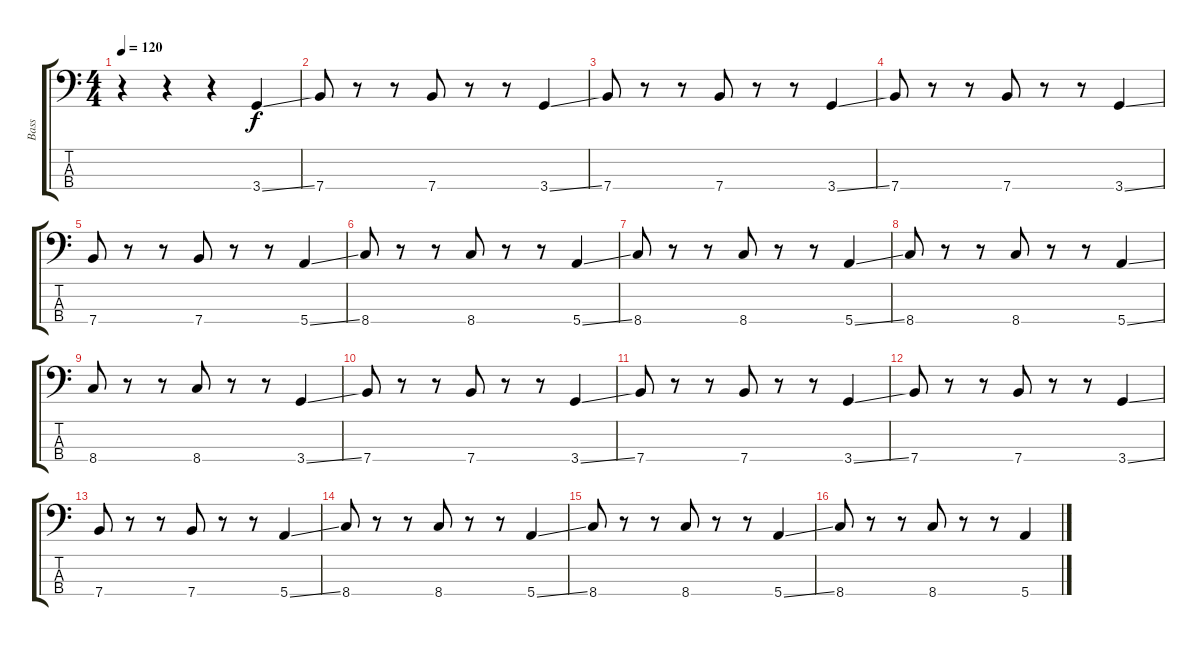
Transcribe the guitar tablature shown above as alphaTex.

\track ("Bass" "Bass") {instrument electricbassfinger}
\staff {score tabs}
\tuning (G2 D2 A1 E1) {hide}
\ts (4 4)
\tempo 120
\clef f4
\ks c
r.4{dy f} r.4 r.4 3.4{ss}.4 |
7.4.8 r.8 r.8 7.4.8 r.8 r.8 3.4{ss}.4 |
7.4.8 r.8 r.8 7.4.8 r.8 r.8 3.4{ss}.4 |
7.4.8 r.8 r.8 7.4.8 r.8 r.8 3.4{ss}.4 |
7.4.8 r.8 r.8 7.4.8 r.8 r.8 5.4{ss}.4 |
8.4.8 r.8 r.8 8.4.8 r.8 r.8 5.4{ss}.4 |
8.4.8 r.8 r.8 8.4.8 r.8 r.8 5.4{ss}.4 |
8.4.8 r.8 r.8 8.4.8 r.8 r.8 5.4{ss}.4 |
8.4.8 r.8 r.8 8.4.8 r.8 r.8 3.4{ss}.4 |
7.4.8 r.8 r.8 7.4.8 r.8 r.8 3.4{ss}.4 |
7.4.8 r.8 r.8 7.4.8 r.8 r.8 3.4{ss}.4 |
7.4.8 r.8 r.8 7.4.8 r.8 r.8 3.4{ss}.4 |
7.4.8 r.8 r.8 7.4.8 r.8 r.8 5.4{ss}.4 |
8.4.8 r.8 r.8 8.4.8 r.8 r.8 5.4{ss}.4 |
8.4.8 r.8 r.8 8.4.8 r.8 r.8 5.4{ss}.4 |
8.4.8 r.8 r.8 8.4.8 r.8 r.8 5.4{ss}.4
